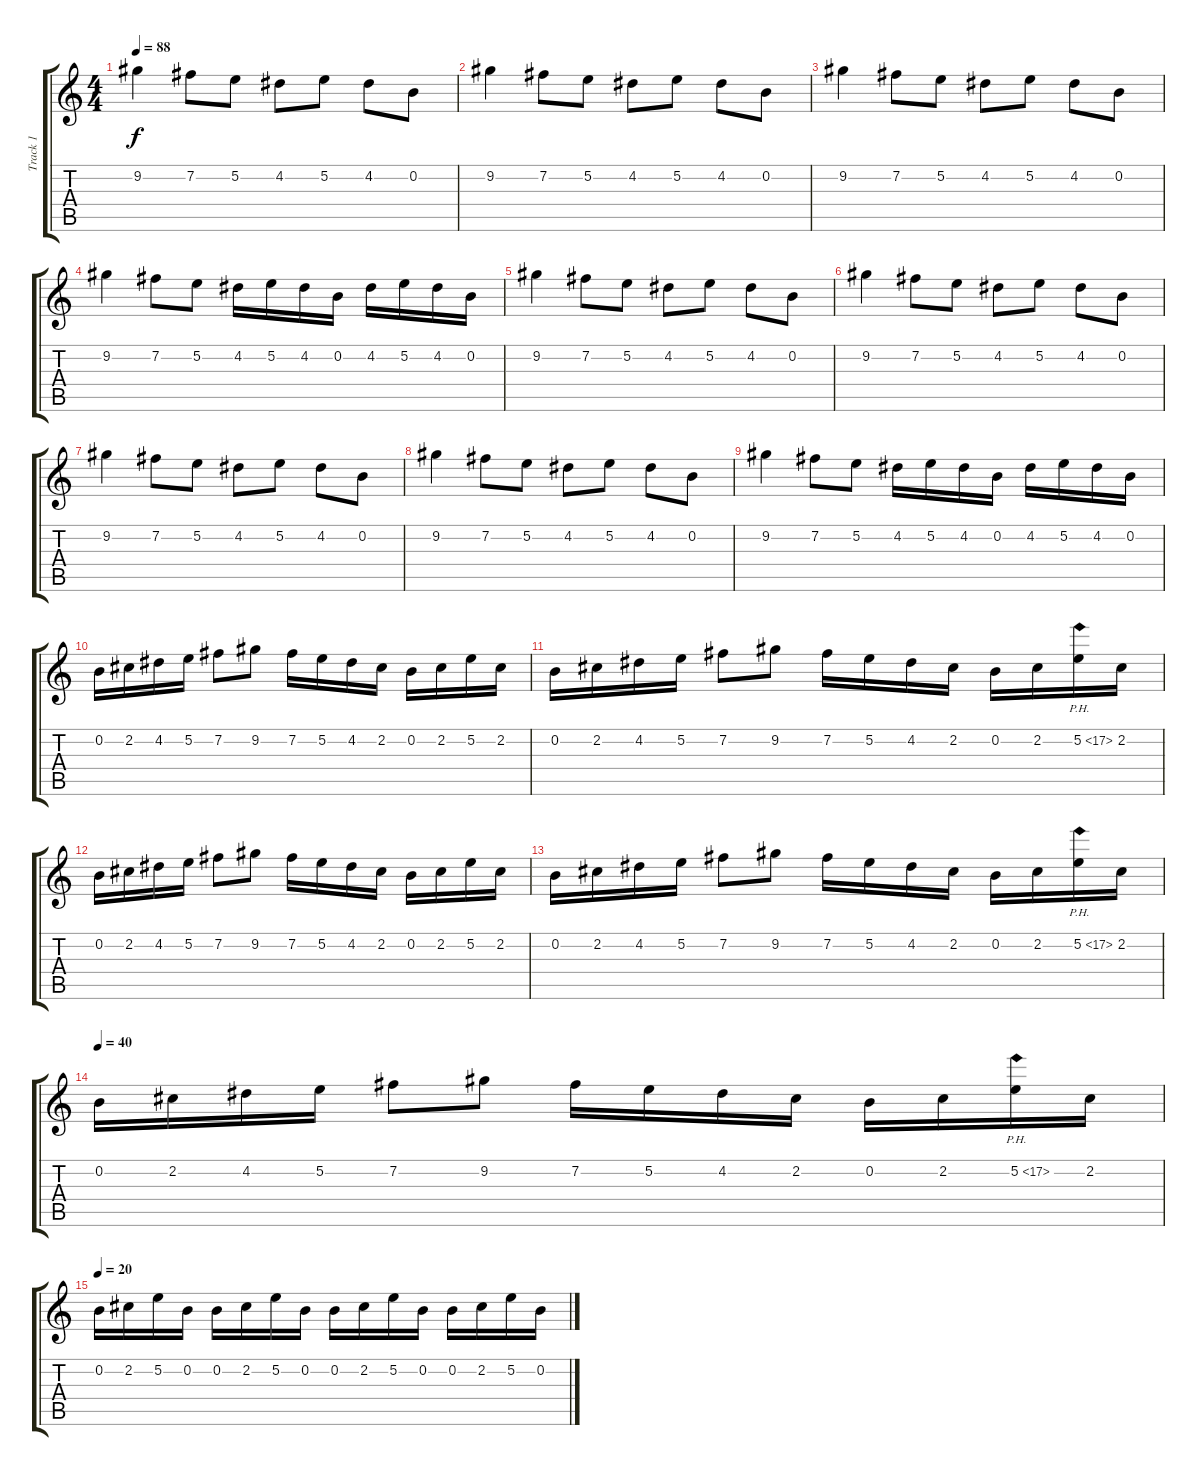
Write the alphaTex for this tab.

\track ("Track 1" "Track 1") {instrument acousticguitarnylon}
\staff {score tabs}
\tuning (E4 B3 G3 D3 A2 E2) {hide}
\ts (4 4)
\tempo 88
\clef g2
\ks c
9.2.4{dy f} 7.2.8 5.2.8 4.2.8 5.2.8 4.2.8 0.2.8 |
9.2.4 7.2.8 5.2.8 4.2.8 5.2.8 4.2.8 0.2.8 |
9.2.4 7.2.8 5.2.8 4.2.8 5.2.8 4.2.8 0.2.8 |
9.2.4 7.2.8 5.2.8 4.2.16 5.2.16 4.2.16 0.2.16 4.2.16 5.2.16 4.2.16 0.2.16 |
9.2.4 7.2.8 5.2.8 4.2.8 5.2.8 4.2.8 0.2.8 |
9.2.4 7.2.8 5.2.8 4.2.8 5.2.8 4.2.8 0.2.8 |
9.2.4 7.2.8 5.2.8 4.2.8 5.2.8 4.2.8 0.2.8 |
9.2.4 7.2.8 5.2.8 4.2.8 5.2.8 4.2.8 0.2.8 |
9.2.4 7.2.8 5.2.8 4.2.16 5.2.16 4.2.16 0.2.16 4.2.16 5.2.16 4.2.16 0.2.16 |
0.2.16 2.2.16 4.2.16 5.2.16 7.2.8 9.2.8 7.2.16 5.2.16 4.2.16 2.2.16 0.2.16 2.2.16 5.2.16 2.2.16 |
0.2.16 2.2.16 4.2.16 5.2.16 7.2.8 9.2.8 7.2.16 5.2.16 4.2.16 2.2.16 0.2.16 2.2.16 5.2{ph 12}.16 2.2.16 |
0.2.16 2.2.16 4.2.16 5.2.16 7.2.8 9.2.8 7.2.16 5.2.16 4.2.16 2.2.16 0.2.16 2.2.16 5.2.16 2.2.16 |
0.2.16 2.2.16 4.2.16 5.2.16 7.2.8 9.2.8 7.2.16 5.2.16 4.2.16 2.2.16 0.2.16 2.2.16 5.2{ph 12}.16 2.2.16 |
\tempo 40
0.2.16 2.2.16 4.2.16 5.2.16 7.2.8 9.2.8 7.2.16 5.2.16 4.2.16 2.2.16 0.2.16 2.2.16 5.2{ph 12}.16 2.2.16 |
\tempo 20
0.2.16 2.2.16 5.2.16 0.2.16 0.2.16 2.2.16 5.2.16 0.2.16 0.2.16 2.2.16 5.2.16 0.2.16 0.2.16 2.2.16 5.2.16 0.2.16
